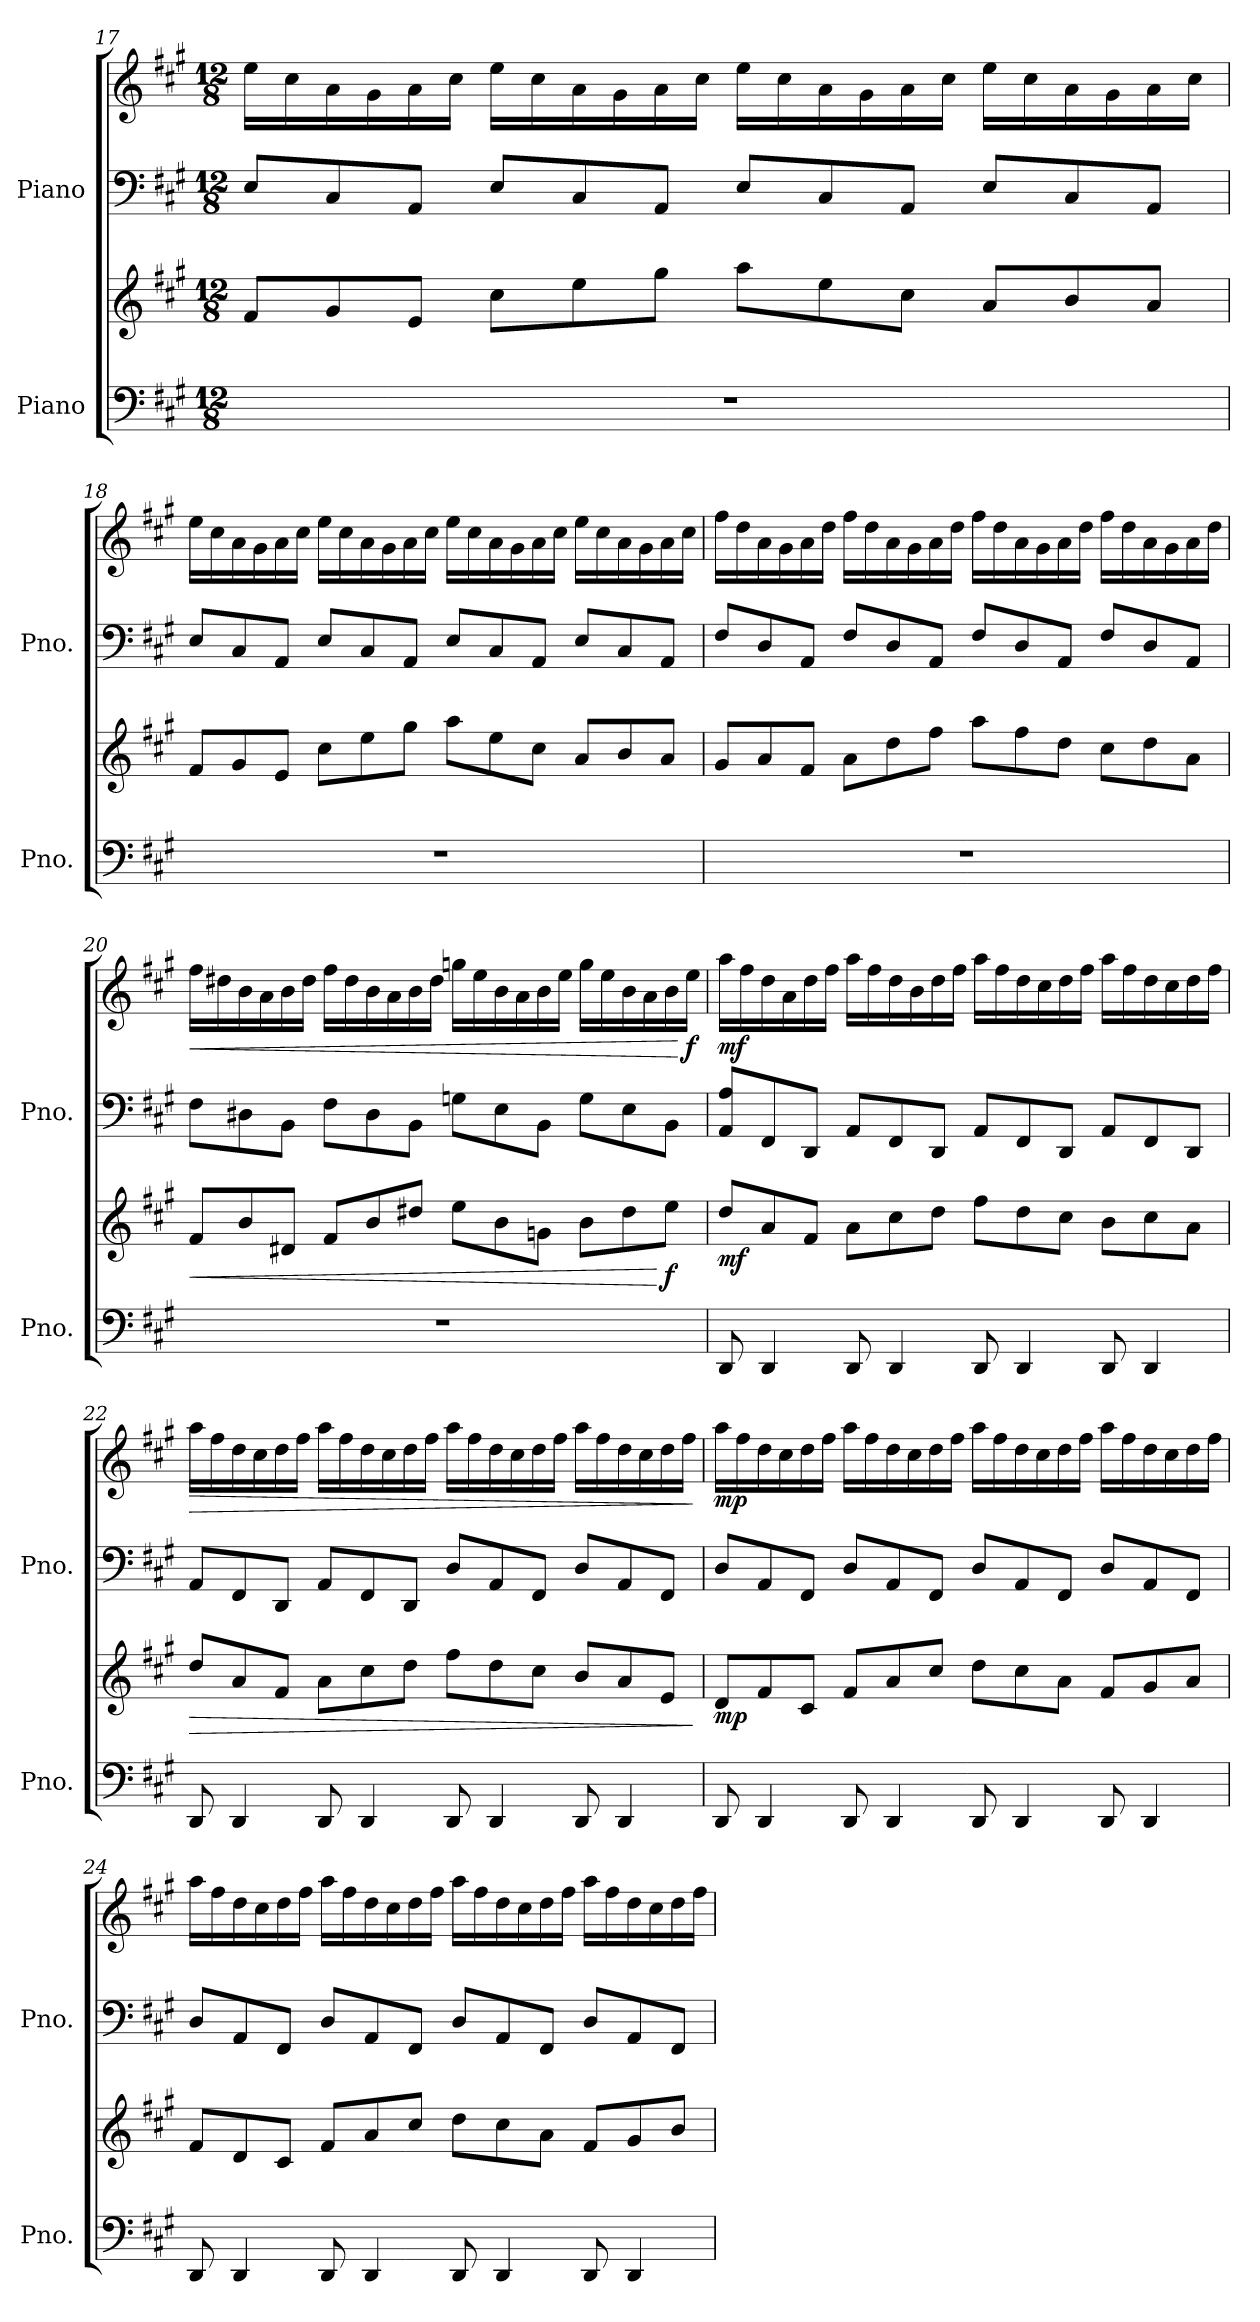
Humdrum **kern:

**kern	**kern	**dynam	**kern	**kern	**dynam
*part2	*part2	*part2	*part1	*part1	*part1
*staff4	*staff3	*staff3/4	*staff2	*staff1	*staff1/2
*I"Piano	*	*	*I"Piano	*	*
*I'Pno.	*	*	*I'Pno.	*	*
!!LO:LB:g=z
*clefF4	*clefG2	*	*clefF4	*clefG2	*
*k[f#c#g#]	*k[f#c#g#]	*	*k[f#c#g#]	*k[f#c#g#]	*
*M12/8	*M12/8	*	*M12/8	*M12/8	*
=17	=17	=17	=17	=17	=17
1.r	8f#/L	.	8E/L	16ee\LL	.
.	.	.	.	16cc#\	.
.	8g#/	.	8C#/	16a\	.
.	.	.	.	16g#\	.
.	8e/J	.	8AA/J	16a\	.
.	.	.	.	16cc#\JJ	.
.	8cc#\L	.	8E/L	16ee\LL	.
.	.	.	.	16cc#\	.
.	8ee\	.	8C#/	16a\	.
.	.	.	.	16g#\	.
.	8gg#\J	.	8AA/J	16a\	.
.	.	.	.	16cc#\JJ	.
.	8aa\L	.	8E/L	16ee\LL	.
.	.	.	.	16cc#\	.
.	8ee\	.	8C#/	16a\	.
.	.	.	.	16g#\	.
.	8cc#\J	.	8AA/J	16a\	.
.	.	.	.	16cc#\JJ	.
.	8a/L	.	8E/L	16ee\LL	.
.	.	.	.	16cc#\	.
.	8b/	.	8C#/	16a\	.
.	.	.	.	16g#\	.
.	8a/J	.	8AA/J	16a\	.
.	.	.	.	16cc#\JJ	.
!!LO:PB:g=z
=18	=18	=18	=18	=18	=18
1.r	8f#/L	.	8E/L	16ee\LL	.
.	.	.	.	16cc#\	.
.	8g#/	.	8C#/	16a\	.
.	.	.	.	16g#\	.
.	8e/J	.	8AA/J	16a\	.
.	.	.	.	16cc#\JJ	.
.	8cc#\L	.	8E/L	16ee\LL	.
.	.	.	.	16cc#\	.
.	8ee\	.	8C#/	16a\	.
.	.	.	.	16g#\	.
.	8gg#\J	.	8AA/J	16a\	.
.	.	.	.	16cc#\JJ	.
.	8aa\L	.	8E/L	16ee\LL	.
.	.	.	.	16cc#\	.
.	8ee\	.	8C#/	16a\	.
.	.	.	.	16g#\	.
.	8cc#\J	.	8AA/J	16a\	.
.	.	.	.	16cc#\JJ	.
.	8a/L	.	8E/L	16ee\LL	.
.	.	.	.	16cc#\	.
.	8b/	.	8C#/	16a\	.
.	.	.	.	16g#\	.
.	8a/J	.	8AA/J	16a\	.
.	.	.	.	16cc#\JJ	.
!!LO:LB:g=z
=19	=19	=19	=19	=19	=19
1.r	8g#/L	.	8F#/L	16ff#\LL	.
.	.	.	.	16dd\	.
.	8a/	.	8D/	16a\	.
.	.	.	.	16g#\	.
.	8f#/J	.	8AA/J	16a\	.
.	.	.	.	16dd\JJ	.
.	8a\L	.	8F#/L	16ff#\LL	.
.	.	.	.	16dd\	.
.	8dd\	.	8D/	16a\	.
.	.	.	.	16g#\	.
.	8ff#\J	.	8AA/J	16a\	.
.	.	.	.	16dd\JJ	.
.	8aa\L	.	8F#/L	16ff#\LL	.
.	.	.	.	16dd\	.
.	8ff#\	.	8D/	16a\	.
.	.	.	.	16g#\	.
.	8dd\J	.	8AA/J	16a\	.
.	.	.	.	16dd\JJ	.
.	8cc#\L	.	8F#/L	16ff#\LL	.
.	.	.	.	16dd\	.
.	8dd\	.	8D/	16a\	.
.	.	.	.	16g#\	.
.	8a\J	.	8AA/J	16a\	.
.	.	.	.	16dd\JJ	.
!!LO:LB:g=z
=20	=20	=20	=20	=20	=20
!	!	!LO:HP:b	!	!	!LO:HP:b
1.r	8f#/L	<	8F#\L	16ff#\LL	<
.	.	.	.	16dd#X\	.
.	8b/	.	8D#X\	16b\	.
.	.	.	.	16a\	.
.	8d#X/J	.	8BB\J	16b\	.
.	.	.	.	16dd#\JJ	.
.	8f#/L	.	8F#\L	16ff#\LL	.
.	.	.	.	16dd#\	.
.	8b/	.	8D#\	16b\	.
.	.	.	.	16a\	.
.	8dd#X/J	.	8BB\J	16b\	.
.	.	.	.	16dd#\JJ	.
.	8ee\L	.	8Gn\L	16ggn\LL	.
.	.	.	.	16ee\	.
.	8b\	.	8E\	16b\	.
.	.	.	.	16a\	.
.	8gn\J	.	8BB\J	16b\	.
.	.	.	.	16ee\JJ	.
.	8b\L	.	8G\L	16gg\LL	.
.	.	.	.	16ee\	.
.	8dd#\	.	8E\	16b\	.
.	.	.	.	16a\	.
!	!	!LO:DY:n=1:b	!	!	!
.	8ee\J	[ f	8BB\J	16b\	.
!	!	!	!	!	!LO:DY:n=1:b
.	.	.	.	16ee\JJ	[ f
!!LO:PB:g=z
=21	=21	=21	=21	=21	=21
!	!	!LO:DY:b	!	!	!LO:DY:b
8DD/	8dd/L	mf	8AA/ 8A/L	16aa\LL	mf
.	.	.	.	16ff#\	.
4DD/	8a/	.	8FF#/	16dd\	.
.	.	.	.	16a\	.
.	8f#/J	.	8DD/J	16dd\	.
.	.	.	.	16ff#\JJ	.
8DD/	8a\L	.	8AA/L	16aa\LL	.
.	.	.	.	16ff#\	.
4DD/	8cc#\	.	8FF#/	16dd\	.
.	.	.	.	16b\	.
.	8dd\J	.	8DD/J	16dd\	.
.	.	.	.	16ff#\JJ	.
8DD/	8ff#\L	.	8AA/L	16aa\LL	.
.	.	.	.	16ff#\	.
4DD/	8dd\	.	8FF#/	16dd\	.
.	.	.	.	16cc#\	.
.	8cc#\J	.	8DD/J	16dd\	.
.	.	.	.	16ff#\JJ	.
8DD/	8b\L	.	8AA/L	16aa\LL	.
.	.	.	.	16ff#\	.
4DD/	8cc#\	.	8FF#/	16dd\	.
.	.	.	.	16cc#\	.
.	8a\J	.	8DD/J	16dd\	.
.	.	.	.	16ff#\JJ	.
!!LO:LB:g=z
=22	=22	=22	=22	=22	=22
!	!	!LO:HP:b	!	!	!LO:HP:b
8DD/	8dd/L	>	8AA/L	16aa\LL	>
.	.	.	.	16ff#\	.
4DD/	8a/	.	8FF#/	16dd\	.
.	.	.	.	16cc#\	.
.	8f#/J	.	8DD/J	16dd\	.
.	.	.	.	16ff#\JJ	.
8DD/	8a\L	.	8AA/L	16aa\LL	.
.	.	.	.	16ff#\	.
4DD/	8cc#\	.	8FF#/	16dd\	.
.	.	.	.	16cc#\	.
.	8dd\J	.	8DD/J	16dd\	.
.	.	.	.	16ff#\JJ	.
8DD/	8ff#\L	.	8D/L	16aa\LL	.
.	.	.	.	16ff#\	.
4DD/	8dd\	.	8AA/	16dd\	.
.	.	.	.	16cc#\	.
.	8cc#\J	.	8FF#/J	16dd\	.
.	.	.	.	16ff#\JJ	.
8DD/	8b/L	.	8D/L	16aa\LL	.
.	.	.	.	16ff#\	.
4DD/	8a/	.	8AA/	16dd\	.
.	.	.	.	16cc#\	.
.	8e/J	.	8FF#/J	16dd\	.
.	.	.	.	16ff#\JJ	.
.	.	]	.	.	]
!!LO:LB:g=z
=23	=23	=23	=23	=23	=23
!	!	!LO:DY:b	!	!	!LO:DY:b
8DD/	8d/L	mp	8D/L	16aa\LL	mp
.	.	.	.	16ff#\	.
4DD/	8f#/	.	8AA/	16dd\	.
.	.	.	.	16cc#\	.
.	8c#/J	.	8FF#/J	16dd\	.
.	.	.	.	16ff#\JJ	.
8DD/	8f#/L	.	8D/L	16aa\LL	.
.	.	.	.	16ff#\	.
4DD/	8a/	.	8AA/	16dd\	.
.	.	.	.	16cc#\	.
.	8cc#/J	.	8FF#/J	16dd\	.
.	.	.	.	16ff#\JJ	.
8DD/	8dd\L	.	8D/L	16aa\LL	.
.	.	.	.	16ff#\	.
4DD/	8cc#\	.	8AA/	16dd\	.
.	.	.	.	16cc#\	.
.	8a\J	.	8FF#/J	16dd\	.
.	.	.	.	16ff#\JJ	.
8DD/	8f#/L	.	8D/L	16aa\LL	.
.	.	.	.	16ff#\	.
4DD/	8g#/	.	8AA/	16dd\	.
.	.	.	.	16cc#\	.
.	8a/J	.	8FF#/J	16dd\	.
.	.	.	.	16ff#\JJ	.
!!LO:PB:g=z
=24	=24	=24	=24	=24	=24
8DD/	8f#/L	.	8D/L	16aa\LL	.
.	.	.	.	16ff#\	.
4DD/	8d/	.	8AA/	16dd\	.
.	.	.	.	16cc#\	.
.	8c#/J	.	8FF#/J	16dd\	.
.	.	.	.	16ff#\JJ	.
8DD/	8f#/L	.	8D/L	16aa\LL	.
.	.	.	.	16ff#\	.
4DD/	8a/	.	8AA/	16dd\	.
.	.	.	.	16cc#\	.
.	8cc#/J	.	8FF#/J	16dd\	.
.	.	.	.	16ff#\JJ	.
8DD/	8dd\L	.	8D/L	16aa\LL	.
.	.	.	.	16ff#\	.
4DD/	8cc#\	.	8AA/	16dd\	.
.	.	.	.	16cc#\	.
.	8a\J	.	8FF#/J	16dd\	.
.	.	.	.	16ff#\JJ	.
8DD/	8f#/L	.	8D/L	16aa\LL	.
.	.	.	.	16ff#\	.
4DD/	8g#/	.	8AA/	16dd\	.
.	.	.	.	16cc#\	.
.	8b/J	.	8FF#/J	16dd\	.
.	.	.	.	16ff#\JJ	.
=	=	=	=	=	=
*-	*-	*-	*-	*-	*-
